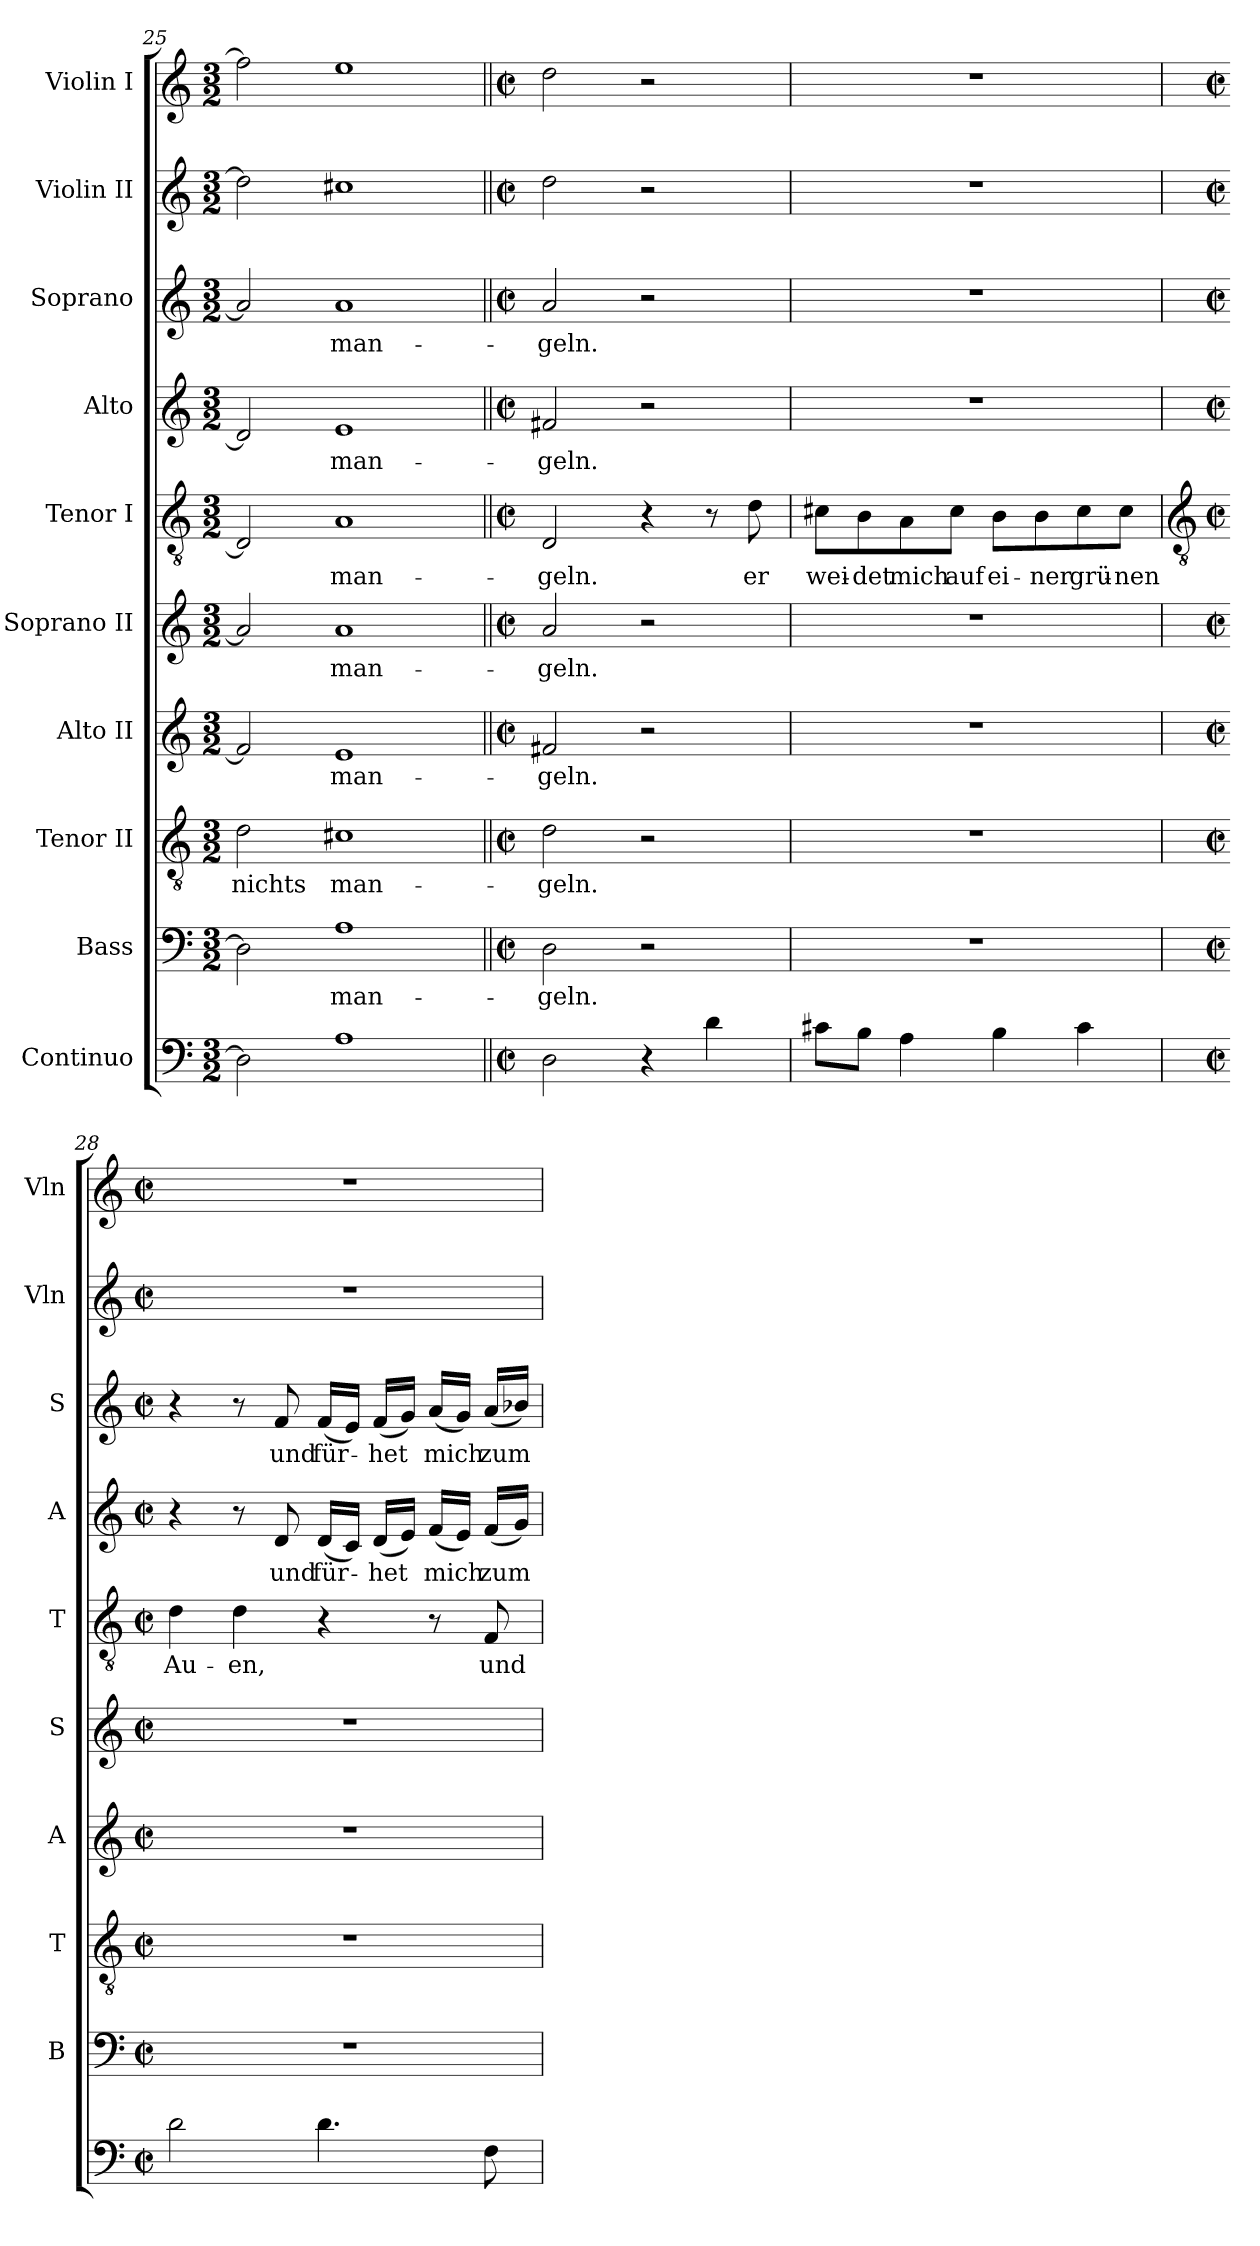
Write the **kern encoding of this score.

**kern	**kern	**text	**kern	**text	**kern	**text	**kern	**text	**kern	**text	**kern	**text	**kern	**text	**kern	**kern
*part10	*part9	*part9	*part8	*part8	*part7	*part7	*part6	*part6	*part5	*part5	*part4	*part4	*part3	*part3	*part2	*part1
*staff10	*staff9	*staff9	*staff8	*staff8	*staff7	*staff7	*staff6	*staff6	*staff5	*staff5	*staff4	*staff4	*staff3	*staff3	*staff2	*staff1
*I"Continuo	*I"Bass	*	*I"Tenor II	*	*I"Alto II	*	*I"Soprano II	*	*I"Tenor I	*	*I"Alto	*	*I"Soprano	*	*I"Violin II	*I"Violin I
*	*I'B	*	*I'T	*	*I'A	*	*I'S	*	*I'T	*	*I'A	*	*I'S	*	*I'Vln	*I'Vln
*clefF4	*clefF4	*	*clefGv2	*	*clefG2	*	*clefG2	*	*clefGv2	*	*clefG2	*	*clefG2	*	*clefG2	*clefG2
*k[]	*k[]	*	*k[]	*	*k[]	*	*k[]	*	*k[]	*	*k[]	*	*k[]	*	*k[]	*k[]
*C:	*C:	*	*C:	*	*C:	*	*C:	*	*C:	*	*C:	*	*C:	*	*C:	*C:
*M3/2	*M3/2	*	*M3/2	*	*M3/2	*	*M3/2	*	*M3/2	*	*M3/2	*	*M3/2	*	*M3/2	*M3/2
=25	=25	=25	=25	=25	=25	=25	=25	=25	=25	=25	=25	=25	=25	=25	=25	=25
!	!	!	!	!LO:LY:b	!	!	!	!	!	!	!	!	!	!	!	!
2D]	2D]	.	2d	nichts	2f]	.	2a]	.	2D]	.	2d]	.	2a]	.	2dd]	2ff]
!	!	!LO:LY:b	!	!LO:LY:b	!	!LO:LY:b	!	!LO:LY:b	!	!LO:LY:b	!	!LO:LY:b	!	!LO:LY:b	!	!
1A	1A	man-	1c#X	man-	1e	man-	1a	man-	1A	man-	1e	man-	1a	man-	1cc#X	1ee
=26||	=26||	=26||	=26||	=26||	=26||	=26||	=26||	=26||	=26||	=26||	=26||	=26||	=26||	=26||	=26||	=26||
*M2/2	*M2/2	*	*M2/2	*	*M2/2	*	*M2/2	*	*M2/2	*	*M2/2	*	*M2/2	*	*M2/2	*M2/2
*met(c|)	*met(c|)	*	*met(c|)	*	*met(c|)	*	*met(c|)	*	*met(c|)	*	*met(c|)	*	*met(c|)	*	*met(c|)	*met(c|)
!	!	!LO:LY:b	!	!LO:LY:b	!	!LO:LY:b	!	!LO:LY:b	!	!LO:LY:b	!	!LO:LY:b	!	!LO:LY:b	!	!
2D	2D	-geln.	2d	-geln.	2f#X	-geln.	2a	-geln.	2D	-geln.	2f#X	-geln.	2a	-geln.	2dd	2dd
4r	2r	.	2r	.	2r	.	2r	.	4r	.	2r	.	2r	.	2r	2r
4d	.	.	.	.	.	.	.	.	8r	.	.	.	.	.	.	.
!	!	!	!	!	!	!	!	!	!	!LO:LY:b	!	!	!	!	!	!
.	.	.	.	.	.	.	.	.	8d	er	.	.	.	.	.	.
=27	=27	=27	=27	=27	=27	=27	=27	=27	=27	=27	=27	=27	=27	=27	=27	=27
!	!	!	!	!	!	!	!	!	!	!LO:LY:b	!	!	!	!	!	!
8c#XL	1r	.	1r	.	1r	.	1r	.	8c#X\L	wei-	1r	.	1r	.	1r	1r
!	!	!	!	!	!	!	!	!	!	!LO:LY:b	!	!	!	!	!	!
8BJ	.	.	.	.	.	.	.	.	8B\	-det	.	.	.	.	.	.
!	!	!	!	!	!	!	!	!	!	!LO:LY:b	!	!	!	!	!	!
4A	.	.	.	.	.	.	.	.	8A\	mich	.	.	.	.	.	.
!	!	!	!	!	!	!	!	!	!	!LO:LY:b	!	!	!	!	!	!
.	.	.	.	.	.	.	.	.	8c#\J	auf	.	.	.	.	.	.
!	!	!	!	!	!	!	!	!	!	!LO:LY:b	!	!	!	!	!	!
4B	.	.	.	.	.	.	.	.	8B\L	ei-	.	.	.	.	.	.
!	!	!	!	!	!	!	!	!	!	!LO:LY:b	!	!	!	!	!	!
.	.	.	.	.	.	.	.	.	8B\	-ner	.	.	.	.	.	.
!	!	!	!	!	!	!	!	!	!	!LO:LY:b	!	!	!	!	!	!
4c#	.	.	.	.	.	.	.	.	8c#\	grü-	.	.	.	.	.	.
!	!	!	!	!	!	!	!	!	!	!LO:LY:b	!	!	!	!	!	!
.	.	.	.	.	.	.	.	.	8c#\J	-nen	.	.	.	.	.	.
!!LO:LB:g=z
=28	=28	=28	=28	=28	=28	=28	=28	=28	=28	=28	=28	=28	=28	=28	=28	=28
*	*	*	*	*	*	*	*	*	*clefGv2	*	*	*	*	*	*	*
*M2/2	*M2/2	*	*M2/2	*	*M2/2	*	*M2/2	*	*M2/2	*	*M2/2	*	*M2/2	*	*M2/2	*M2/2
*met(c|)	*met(c|)	*	*met(c|)	*	*met(c|)	*	*met(c|)	*	*met(c|)	*	*met(c|)	*	*met(c|)	*	*met(c|)	*met(c|)
!	!	!	!	!	!	!	!	!	!	!LO:LY:b	!	!	!	!	!	!
2d	1r	.	1r	.	1r	.	1r	.	4d	Au-	4r	.	4r	.	1r	1r
!	!	!	!	!	!	!	!	!	!	!LO:LY:b	!	!	!	!	!	!
.	.	.	.	.	.	.	.	.	4d	-en,	8r	.	8r	.	.	.
!	!	!	!	!	!	!	!	!	!	!	!	!LO:LY:b	!	!LO:LY:b	!	!
.	.	.	.	.	.	.	.	.	.	.	8d	und	8f	und	.	.
!	!	!	!	!	!	!	!	!	!	!	!	!LO:LY:b	!	!LO:LY:b	!	!
4.d	.	.	.	.	.	.	.	.	4r	.	(<16dLL	für-	(<16fLL	für-	.	.
.	.	.	.	.	.	.	.	.	.	.	16cJJ)	.	16eJJ)	.	.	.
!	!	!	!	!	!	!	!	!	!	!	!	!LO:LY:b	!	!LO:LY:b	!	!
.	.	.	.	.	.	.	.	.	.	.	(<16dLL	het	(<16fLL	het	.	.
.	.	.	.	.	.	.	.	.	.	.	16eJJ)	.	16gJJ)	.	.	.
!	!	!	!	!	!	!	!	!	!	!	!	!LO:LY:b	!	!LO:LY:b	!	!
.	.	.	.	.	.	.	.	.	8r	.	(<16fLL	mich	(<16aLL	mich	.	.
.	.	.	.	.	.	.	.	.	.	.	16eJJ)	.	16gJJ)	.	.	.
!	!	!	!	!	!	!	!	!	!	!LO:LY:b	!	!LO:LY:b	!	!LO:LY:b	!	!
8F	.	.	.	.	.	.	.	.	8F	und	(<16fLL	zum	(<16aLL	zum	.	.
.	.	.	.	.	.	.	.	.	.	.	16gJJ)	.	16b-XJJ)	.	.	.
=	=	=	=	=	=	=	=	=	=	=	=	=	=	=	=	=
*-	*-	*-	*-	*-	*-	*-	*-	*-	*-	*-	*-	*-	*-	*-	*-	*-
